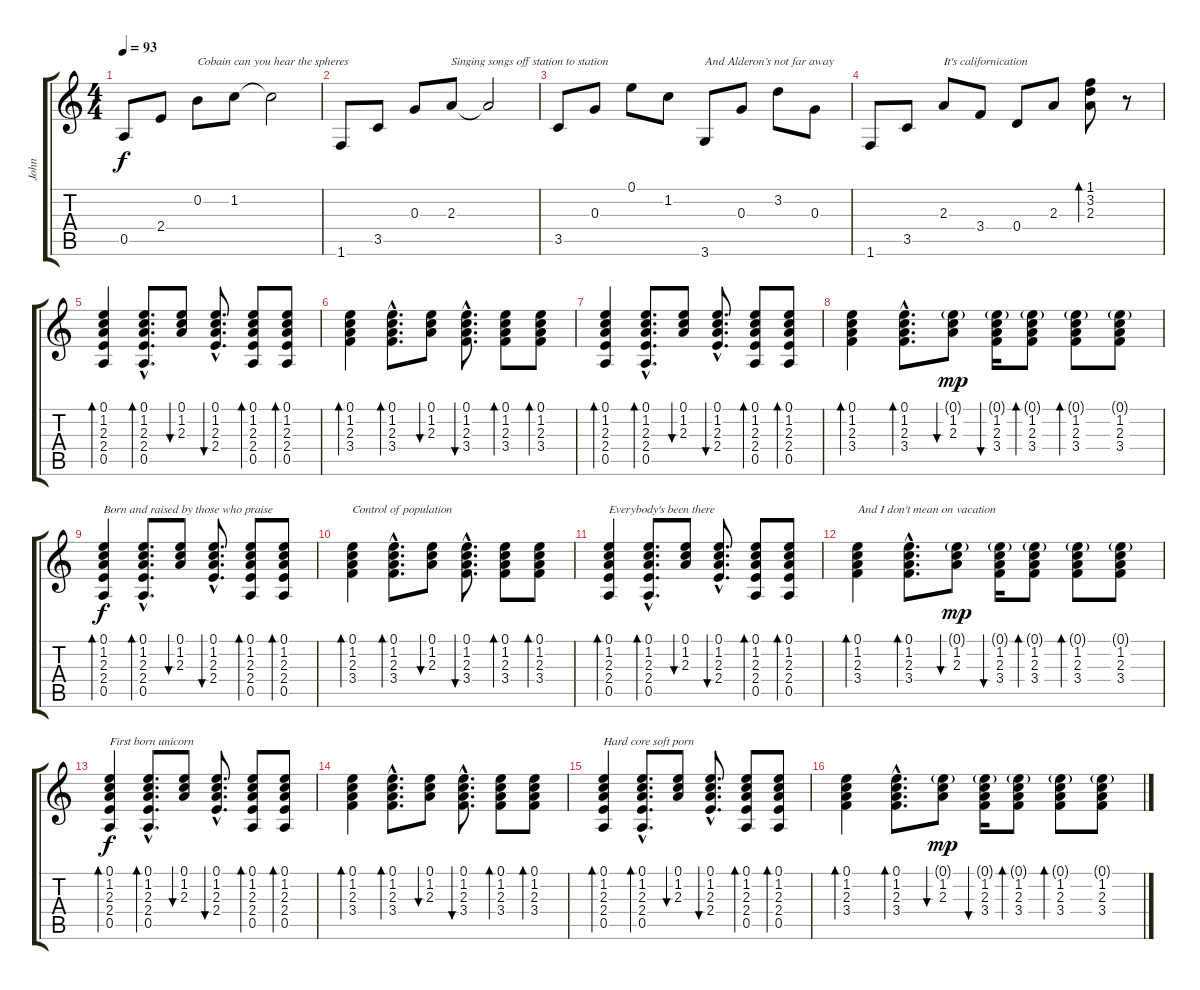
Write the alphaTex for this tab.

\track ("John" "John") {instrument electricguitarjazz}
\staff {score tabs}
\tuning (E4 B3 G3 D3 A2 E2) {hide}
\ts (4 4)
\tempo 93
\clef g2
\ks c
0.5.8{dy f} 2.4.8 0.2.8{txt "Cobain can you hear the spheres"} 1.2.8 1.2{t}.2 |
1.6.8 3.5.8 0.3.8 2.3.8{txt "Singing songs off station to station"} 2.3{t}.2 |
3.5.8 0.3.8 0.1.8 1.2.8 3.6.8{txt "And Alderon’s not far away"} 0.3.8 3.2.8 0.3.8 |
1.6.8 3.5.8 2.3.8{txt "It's californication"} 3.4.8 0.4.8 2.3.8 (1.1 3.2 2.3).8{bd 60} r.8 |
(0.1 1.2 2.3 2.4 0.5).4{bd 60} (0.1{hac} 1.2{hac} 2.3{hac} 2.4{hac} 0.5{hac}).8{d bd 60} (0.1 1.2 2.3).8{bu 60} (0.1{hac} 1.2{hac} 2.3{hac} 2.4{hac}).8{d bu 60} (0.1 1.2 2.3 2.4 0.5).8{bd 60} (0.1 1.2 2.3 2.4 0.5).8{bd 60} |
(0.1 1.2 2.3 3.4).4{bd 60} (0.1{hac} 1.2{hac} 2.3{hac} 3.4{hac}).8{d bd 60} (0.1 1.2 2.3).8{bu 60} (0.1{hac} 1.2{hac} 2.3{hac} 3.4{hac}).8{d bu 60} (0.1 1.2 2.3 3.4).8{bd 60} (0.1 1.2 2.3 3.4).8{bd 60} |
(0.1 1.2 2.3 2.4 0.5).4{bd 60} (0.1{hac} 1.2{hac} 2.3{hac} 2.4{hac} 0.5{hac}).8{d bd 60} (0.1 1.2 2.3).8{bu 60} (0.1{hac} 1.2{hac} 2.3{hac} 2.4{hac}).8{d bu 60} (0.1 1.2 2.3 2.4 0.5).8{bd 60} (0.1 1.2 2.3 2.4 0.5).8{bd 60} |
(0.1 1.2 2.3 3.4).4{bd 60} (0.1{hac} 1.2{hac} 2.3{hac} 3.4{hac}).8{d bd 60} (0.1{g} 1.2 2.3).8{bu 60 dy mp} (0.1{g} 1.2 2.3 3.4).16{bu 60} (0.1{g} 1.2 2.3 3.4).8{bd 60} (0.1{g} 1.2 2.3 3.4).8{bd 60} (0.1{g} 1.2 2.3 3.4).8 |
(0.1 1.2 2.3 2.4 0.5).4{bd 60 txt "Born and raised by those who praise" dy f} (0.1{hac} 1.2{hac} 2.3{hac} 2.4{hac} 0.5{hac}).8{d bd 60} (0.1 1.2 2.3).8{bu 60} (0.1{hac} 1.2{hac} 2.3{hac} 2.4{hac}).8{d bu 60} (0.1 1.2 2.3 2.4 0.5).8{bd 60} (0.1 1.2 2.3 2.4 0.5).8{bd 60} |
(0.1 1.2 2.3 3.4).4{bd 60 txt "Control of population "} (0.1{hac} 1.2{hac} 2.3{hac} 3.4{hac}).8{d bd 60} (0.1 1.2 2.3).8{bu 60} (0.1{hac} 1.2{hac} 2.3{hac} 3.4{hac}).8{d bu 60} (0.1 1.2 2.3 3.4).8{bd 60} (0.1 1.2 2.3 3.4).8{bd 60} |
(0.1 1.2 2.3 2.4 0.5).4{bd 60 txt "Everybody's been there"} (0.1{hac} 1.2{hac} 2.3{hac} 2.4{hac} 0.5{hac}).8{d bd 60} (0.1 1.2 2.3).8{bu 60} (0.1{hac} 1.2{hac} 2.3{hac} 2.4{hac}).8{d bu 60} (0.1 1.2 2.3 2.4 0.5).8{bd 60} (0.1 1.2 2.3 2.4 0.5).8{bd 60} |
(0.1 1.2 2.3 3.4).4{bd 60 txt "And I don't mean on vacation"} (0.1{hac} 1.2{hac} 2.3{hac} 3.4{hac}).8{d bd 60} (0.1{g} 1.2 2.3).8{bu 60 dy mp} (0.1{g} 1.2 2.3 3.4).16{bu 60} (0.1{g} 1.2 2.3 3.4).8{bd 60} (0.1{g} 1.2 2.3 3.4).8{bd 60} (0.1{g} 1.2 2.3 3.4).8 |
(0.1 1.2 2.3 2.4 0.5).4{bd 60 txt "First born unicorn" dy f} (0.1{hac} 1.2{hac} 2.3{hac} 2.4{hac} 0.5{hac}).8{d bd 60} (0.1 1.2 2.3).8{bu 60} (0.1{hac} 1.2{hac} 2.3{hac} 2.4{hac}).8{d bu 60} (0.1 1.2 2.3 2.4 0.5).8{bd 60} (0.1 1.2 2.3 2.4 0.5).8{bd 60} |
(0.1 1.2 2.3 3.4).4{bd 60} (0.1{hac} 1.2{hac} 2.3{hac} 3.4{hac}).8{d bd 60} (0.1 1.2 2.3).8{bu 60} (0.1{hac} 1.2{hac} 2.3{hac} 3.4{hac}).8{d bu 60} (0.1 1.2 2.3 3.4).8{bd 60} (0.1 1.2 2.3 3.4).8{bd 60} |
(0.1 1.2 2.3 2.4 0.5).4{bd 60 txt "Hard core soft porn"} (0.1{hac} 1.2{hac} 2.3{hac} 2.4{hac} 0.5{hac}).8{d bd 60} (0.1 1.2 2.3).8{bu 60} (0.1{hac} 1.2{hac} 2.3{hac} 2.4{hac}).8{d bu 60} (0.1 1.2 2.3 2.4 0.5).8{bd 60} (0.1 1.2 2.3 2.4 0.5).8{bd 60} |
(0.1 1.2 2.3 3.4).4{bd 60} (0.1{hac} 1.2{hac} 2.3{hac} 3.4{hac}).8{d bd 60} (0.1{g} 1.2 2.3).8{bu 60 dy mp} (0.1{g} 1.2 2.3 3.4).16{bu 60} (0.1{g} 1.2 2.3 3.4).8{bd 60} (0.1{g} 1.2 2.3 3.4).8{bd 60} (0.1{g} 1.2 2.3 3.4).8
